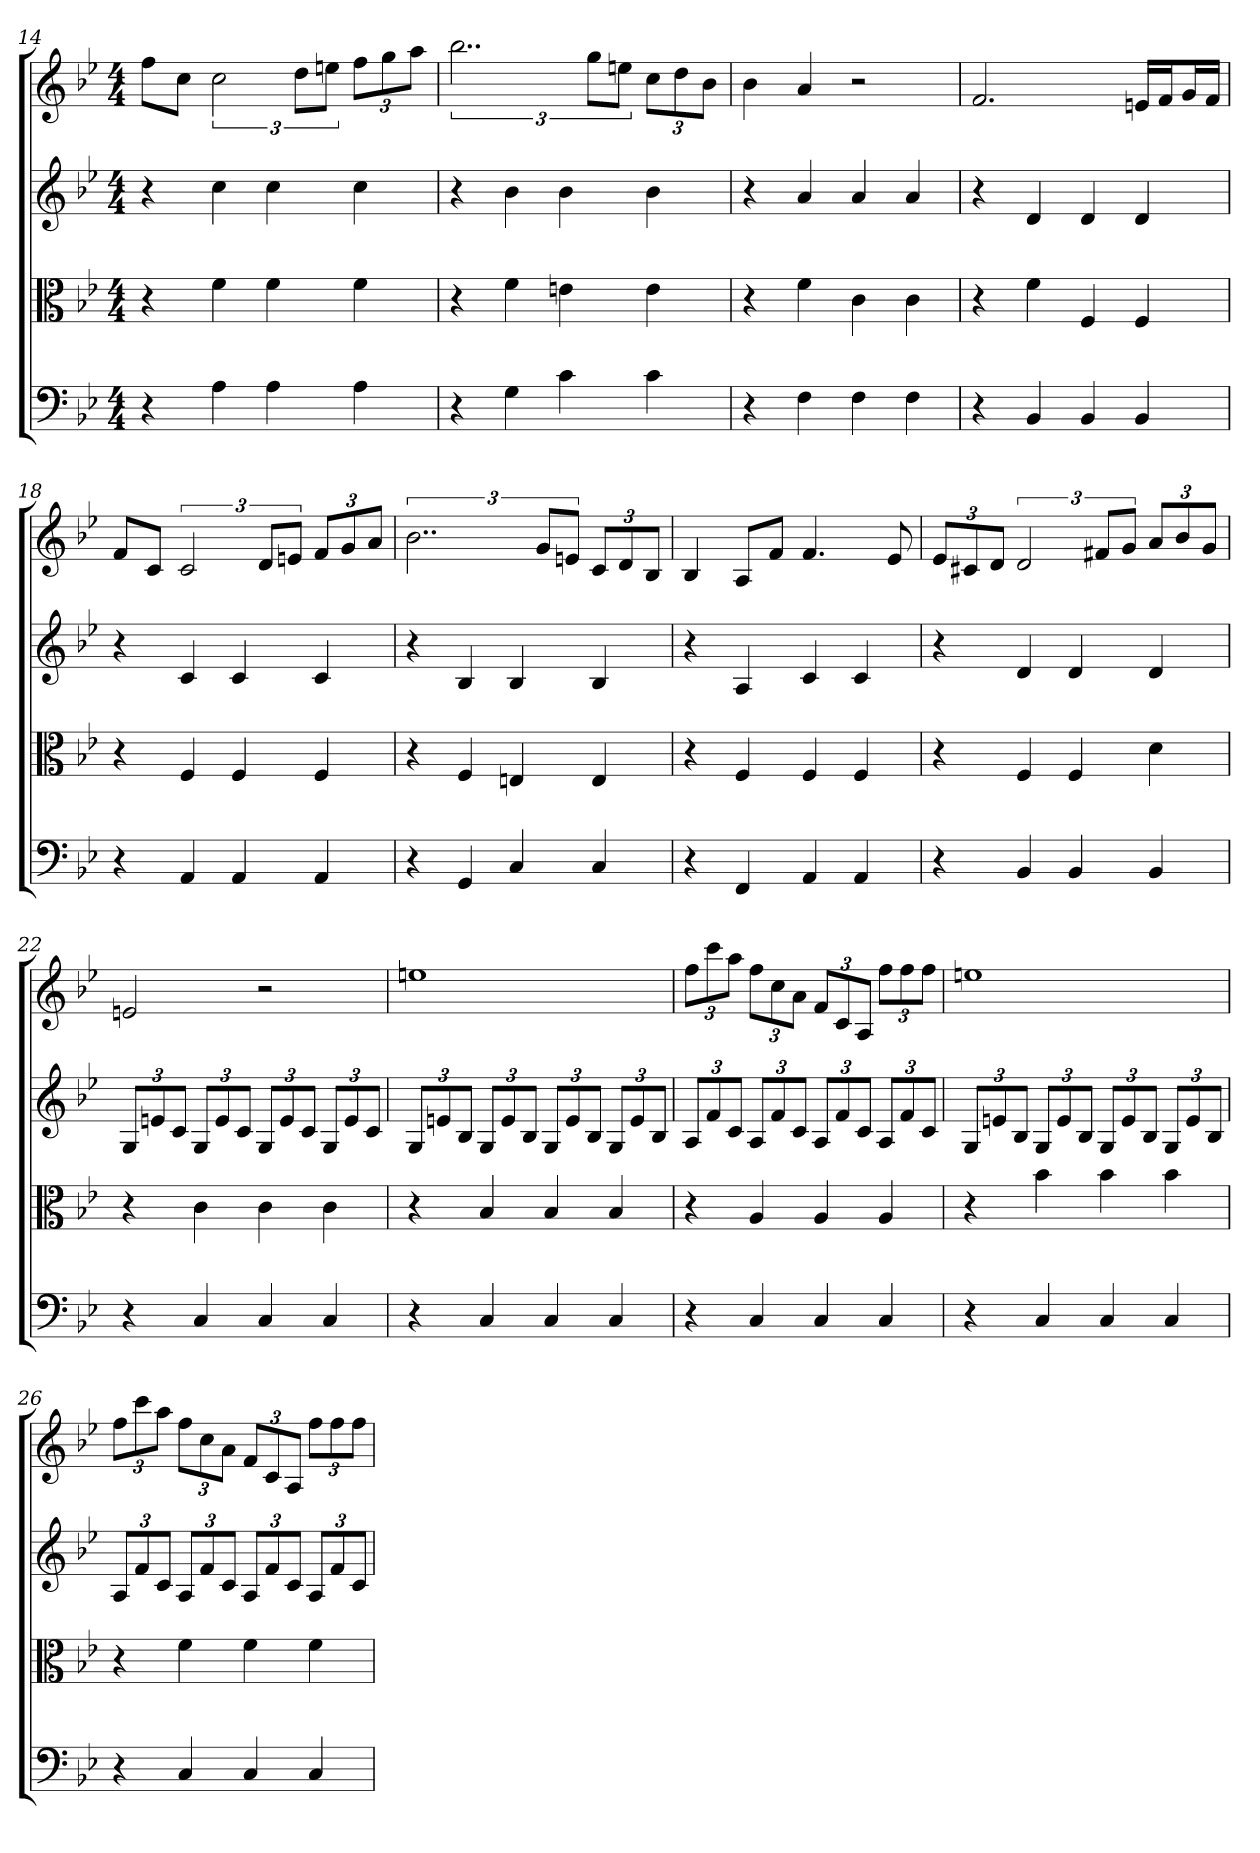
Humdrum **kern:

**kern	**kern	**kern	**kern
*part4	*part3	*part2	*part1
*staff4	*staff3	*staff2	*staff1
*clefF4	*clefC3	*	*
*k[b-e-]	*k[b-e-]	*k[b-e-]	*k[b-e-]
*B-:	*B-:	*B-:	*B-:
*M4/4	*M4/4	*M4/4	*M4/4
=14	=14	=14	=14
4r	4r	4r	8ffL
.	.	.	8ccJ
4A	4f	4cc	3cc
4A	4f	4cc	.
.	.	.	12ddL
.	.	.	12eenJ
4A	4f	4cc	12ffL
.	.	.	12gg
.	.	.	12aaJ
=15	=15	=15	=15
4r	4r	4r	3..bb-
4G	4f	4b-	.
4c	4en	4b-	.
.	.	.	12ggL
.	.	.	12eenJ
4c	4e	4b-	12ccL
.	.	.	12dd
.	.	.	12b-J
=16	=16	=16	=16
4r	4r	4r	4b-
4F	4f	4a	4a
4F	4c	4a	2r
4F	4c	4a	.
=17	=17	=17	=17
4r	4r	4r	2.f
4BB-	4f	4d	.
4BB-	4F	4d	.
4BB-	4F	4d	16enLL
.	.	.	16fJ
.	.	.	16gL
.	.	.	16fJJ
=18	=18	=18	=18
4r	4r	4r	8fL
.	.	.	8cJ
4AA	4F	4c	3c
4AA	4F	4c	.
.	.	.	12dL
.	.	.	12enJ
4AA	4F	4c	12fL
.	.	.	12g
.	.	.	12aJ
=19	=19	=19	=19
4r	4r	4r	3..b-
4GG	4F	4B-	.
4C	4En	4B-	.
.	.	.	12gL
.	.	.	12enJ
4C	4E	4B-	12cL
.	.	.	12d
.	.	.	12B-J
=20	=20	=20	=20
4r	4r	4r	4B-
4FF	4F	4A	8AL
.	.	.	8fJ
4AA	4F	4c	4.f
4AA	4F	4c	.
.	.	.	8e-
=21	=21	=21	=21
4r	4r	4r	12e-L
.	.	.	12c#X
.	.	.	12dJ
4BB-	4F	4d	3d
4BB-	4F	4d	.
.	.	.	12f#XL
.	.	.	12gJ
4BB-	4d	4d	12aL
.	.	.	12b-
.	.	.	12gJ
=22	=22	=22	=22
4r	4r	12GL	2en
.	.	12en	.
.	.	12cJ	.
4C	4c	12GL	.
.	.	12e	.
.	.	12cJ	.
4C	4c	12GL	2r
.	.	12e	.
.	.	12cJ	.
4C	4c	12GL	.
.	.	12e	.
.	.	12cJ	.
=23	=23	=23	=23
4r	4r	12GL	1een
.	.	12en	.
.	.	12B-J	.
4C	4B-	12GL	.
.	.	12e	.
.	.	12B-J	.
4C	4B-	12GL	.
.	.	12e	.
.	.	12B-J	.
4C	4B-	12GL	.
.	.	12e	.
.	.	12B-J	.
=24	=24	=24	=24
4r	4r	12AL	12ffL
.	.	12f	12ccc
.	.	12cJ	12aaJ
4C	4A	12AL	12ffL
.	.	12f	12cc
.	.	12cJ	12aJ
4C	4A	12AL	12fL
.	.	12f	12c
.	.	12cJ	12AJ
4C	4A	12AL	12ffL
.	.	12f	12ff
.	.	12cJ	12ffJ
=25	=25	=25	=25
4r	4r	12GL	1een
.	.	12en	.
.	.	12B-J	.
4C	4b-	12GL	.
.	.	12e	.
.	.	12B-J	.
4C	4b-	12GL	.
.	.	12e	.
.	.	12B-J	.
4C	4b-	12GL	.
.	.	12e	.
.	.	12B-J	.
=26	=26	=26	=26
4r	4r	12AL	12ffL
.	.	12f	12ccc
.	.	12cJ	12aaJ
4C	4f	12AL	12ffL
.	.	12f	12cc
.	.	12cJ	12aJ
4C	4f	12AL	12fL
.	.	12f	12c
.	.	12cJ	12AJ
4C	4f	12AL	12ffL
.	.	12f	12ff
.	.	12cJ	12ffJ
=	=	=	=
*-	*-	*-	*-
